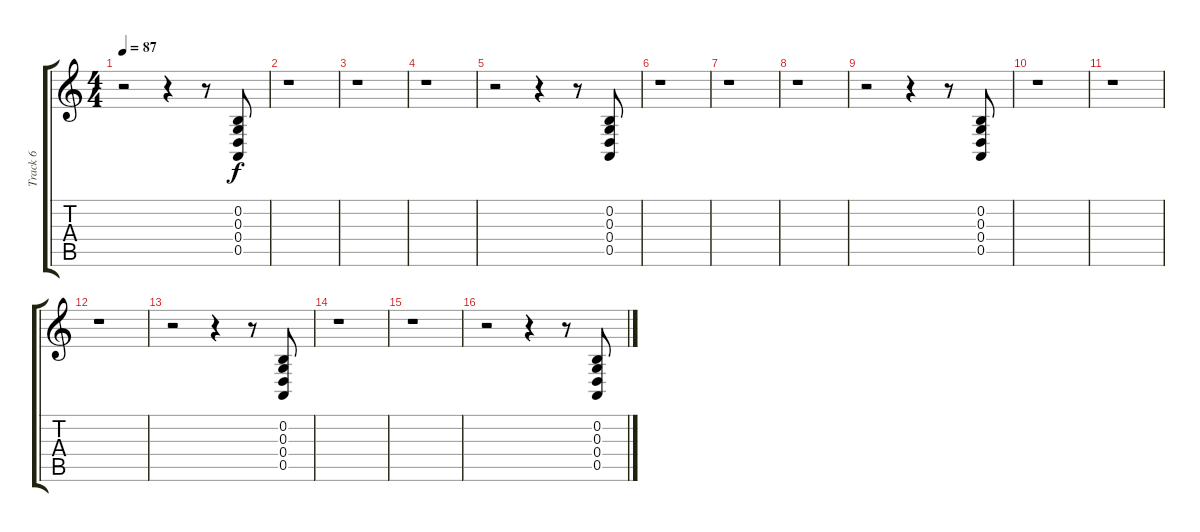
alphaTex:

\track ("Track 6" "Track 6") {instrument reversecymbal}
\staff {score tabs}
\tuning (E4 B3 G3 D3 A2 E2) {hide}
\ts (4 4)
\tempo 87
\clef g2
\ks c
r.2{dy f} r.4 r.8 (0.2 0.3 0.4 0.5).8 |
r.1 |
r.1 |
r.1 |
r.2 r.4 r.8 (0.2 0.3 0.4 0.5).8 |
r.1 |
r.1 |
r.1 |
r.2 r.4 r.8 (0.2 0.3 0.4 0.5).8 |
r.1 |
r.1 |
r.1 |
r.2 r.4 r.8 (0.2 0.3 0.4 0.5).8 |
r.1 |
r.1 |
r.2 r.4 r.8 (0.2 0.3 0.4 0.5).8
